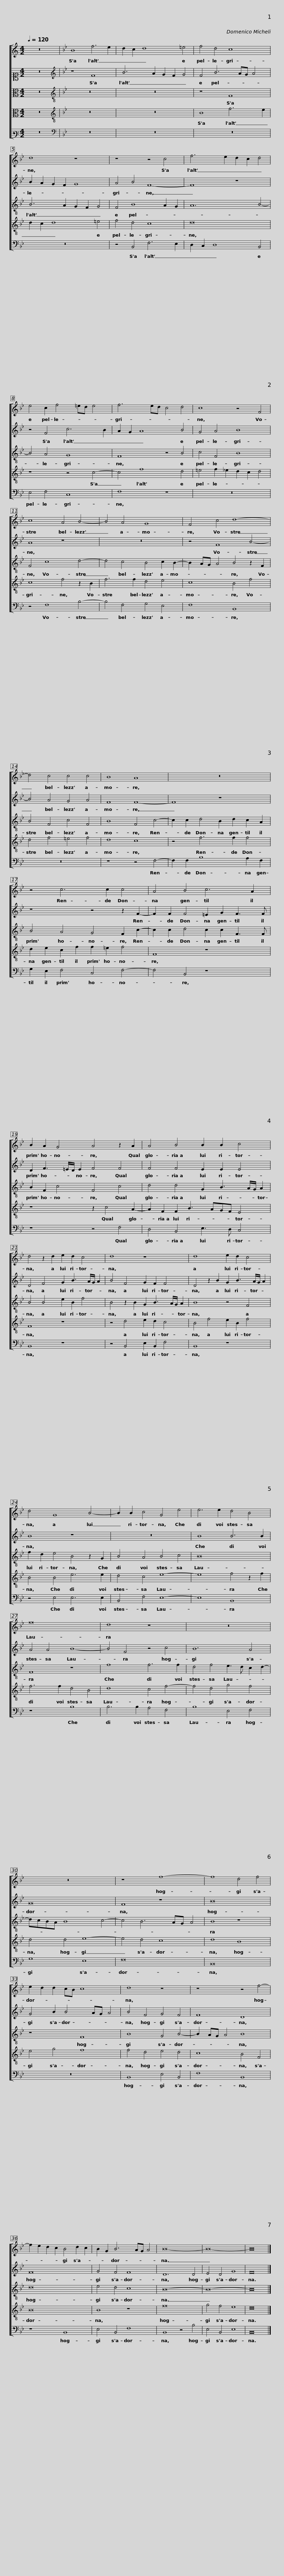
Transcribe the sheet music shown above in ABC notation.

X:1
%%score [ 1 2 3 4 5 ]
L:1/8
Q:1/4=120
M:4/2
I:linebreak $
K:C
V:1 treble
V:2 alto1
V:3 alto
V:4 alto
V:5 bass3
V:1
 z16 |[K:Bb] B8 f6 e2 | d2 c2 d8 =e4 | f4 d4 c8 |$ d8 z8 | %5
 z8 z4 c4 | f6 e2 d2 c2 d4 | e4 c2 f4 =ed e4 |$ f6 ed c4 d4 | c8 z4 F4 | %10
 c8 A4 B4- | B4 A4 G8 |$ F4 c4 d8- | d4 c4 c4 c4 | B8 A8 | %15
 z16 |$ z4 c6 c2 c4 | A4 B4 c6 A2 | B2 A2 G4 A4 z2 A2 |$ A4 B4 B2 B2 c4 | %20
 d4 z2 d2 e2 d2 c4 | d8 z8 |$ d8 e2 d2 c4 | d4 G8 B4- | B2 B2 c4 G4 e4 | %25
 e6 e2 d4 B4 |$ f16 | d8 z8 | z16 | z16 |$ %30
 z8 f8- | f8 d4 f4 | e2 d2 d2 cB c8 | d8 z8 |$ z8 z4 f4- | %35
 f2 e2 d2 c2 B4 d2 c2 | B2 G2 B6 AG A4 | B16- |$ B16- | B16 |] %40
V:2
 z16 |[K:Bb][K:treble] z8 F8 | B6 A2 G2 F2 G4 | F4 B6 AG A4 |$ B2 A2 G2 F2 G8 | %5
 A4 B4 F8- | F8 z8 | z4 F4 c6 B2 |$ A2 G2 A8 B4 | G4 A4 B8 | %10
 A8 z8 | z16 |$ z4 F8 B4- | B4 A4 G4 A4 | F8 F8- | %15
 F8 z8 |$ z8 z4 z2 F2- | F2 F2 F4 =E2 G2 F3 F | D2 F3 =E/D/ E2 F4 F4 |$ F4 F4 E2 E2 E4 | %20
 D4 F4 G2 B3 A/G/ A2 | B4 F4 G2 F2 F4 |$ D4 z2 B2 G2 B3 A/G/ A2 | B8 z8 | z16 | %25
 B8 B6 B2 |$ A4 A4 B8- | B4 F4 z4 c4 | B12 A4 | G16 |$ %30
 F8 z8 | B16 | G4 B2 B4 AG A4 | B4 F4 G4 F4 |$ F8 D8 | %35
 F16 | G4 F4 F8 | D12 D4 |$ E4 D4 G8 | F16 |] %40
V:3
 z16 |[K:Bb][K:treble-8] z16 | z16 | z8 F8 |$ B6 A2 G2 F2 G4 | %5
 F4 B8 A2 G2 | A12 B4- | B4 A4 G8 |$ F8 z4 B4 | c4 F4 B8 | %10
 F4 c8 d4- | d4 c4 B4 c2 B2- |$ B2 AG A4 B4 z2 F2 | B4 F4 c4 F4 | B8 F4 c4- | %15
 c2 c2 d4 B2 d2 c2 A2 |$ B4 A4 G4 F2 c2- | c2 c2 d4 c2 c2 F3 F | B2 F2 c4 F4 c4 |$ d4 d4 G2 B3 A/G/ A2 | %20
 B4 B4 e2 B2 f4 | B4 z2 B2 G2 B3 A/G/ A2 |$ B8 z4 F4 | f2 d2 e4 B4 z2 G2 | B4 A4 B4 c4 | %25
 B16 |$ F8 z8 | f8 f6 f2 | d4 f4 e3 d c2 d2- | dcBA B8 c4- |$ %30
 c4 B6 AG A4 | B8 z8 | z8 F8 | B8 G4 B4- |$ B2 AG A4 B8 | %35
 d16 | e4 d4 c8 | B16- |$ B16- | B16 |] %40
V:4
 z16 |[K:Bb][K:treble-8] z16 | z16 | B8 f6 e2 |$ d2 c2 d8 =e4 | %5
 f4 d4 c8 | d16 | z8 z4 c4- |$ c4 f8 d4 | =e4 f2 _e2 d2 c2 d4 | %10
 c8 f4 z2 B2 | f6 f2 d4 e4 |$ c8 B4 f4 | d4 f4 =e4 f4 | d8 c8 | %15
 z4 f6 f2 f4 |$ d2 e2 c2 f2 f2 =e2 f4 | F8 z8 | z8 z2 c4 A2- |$ A2 F2 F2 B3 AGF E4 | %20
 F8 z8 | z4 d4 e2 d2 c4 |$ B4 f4 e2 B2 f4 | B4 B4 e6 e2 | d4 c4 e8- | %25
 e8 f4 z2 f2 |$ f6 f2 d4 B4 | d8 c4 f4- | f4 d4 g4 f4 | d4 d4 e8- |$ %30
 e4 d4 c8 | d8 B8 | e4 g4 f8 | f4 d4 e4 d4 |$ c8 B4 F4 | %35
 B16 | B8 z8 | f16 |$ g4 f4 e8 | d16 |] %40
V:5
 z16 |[K:Bb][K:bass] z16 | z16 | z16 |$ z16 | %5
 z4 B,,4 F,6 E,2 | D,2 C,2 D,8 B,,4 | E,4 F,4 C,8 |$ F,8 z8 | z16 | %10
 z4 F,8 B,4- | B,4 F,4 G,4 E,4 |$ F,8 B,,8 | z16 | z8 z4 F,4- | %15
 F,2 F,2 B,8 A,2 F,2 |$ G,2 E,2 F,4 C,4 F,4- | F,4 B,,4 z8 | z8 z4 F,4 |$ D,4 B,,4 E,3 D, C,4 | %20
 B,,8 z8 | z4 B,,4 E,2 B,,2 F,4 |$ B,,8 z8 | z4 E,4 E,6 E,2 | B,,4 F,4 E,8- | %25
 E,8 B,,8 |$ z8 B,8 | B,6 B,2 A,4 F,4 | B,8 E,4 F,4 | G,8 E,8 |$ %30
 F,16 | B,,16 | z16 | B,,8 E,4 B,,4 |$ F,8 B,,8 | %35
 z8 B,,8 | E,4 B,,4 F,8 | B,,8 z4 B,4 |$ E,4 B,,4 E,8 | B,,16 |] %40
